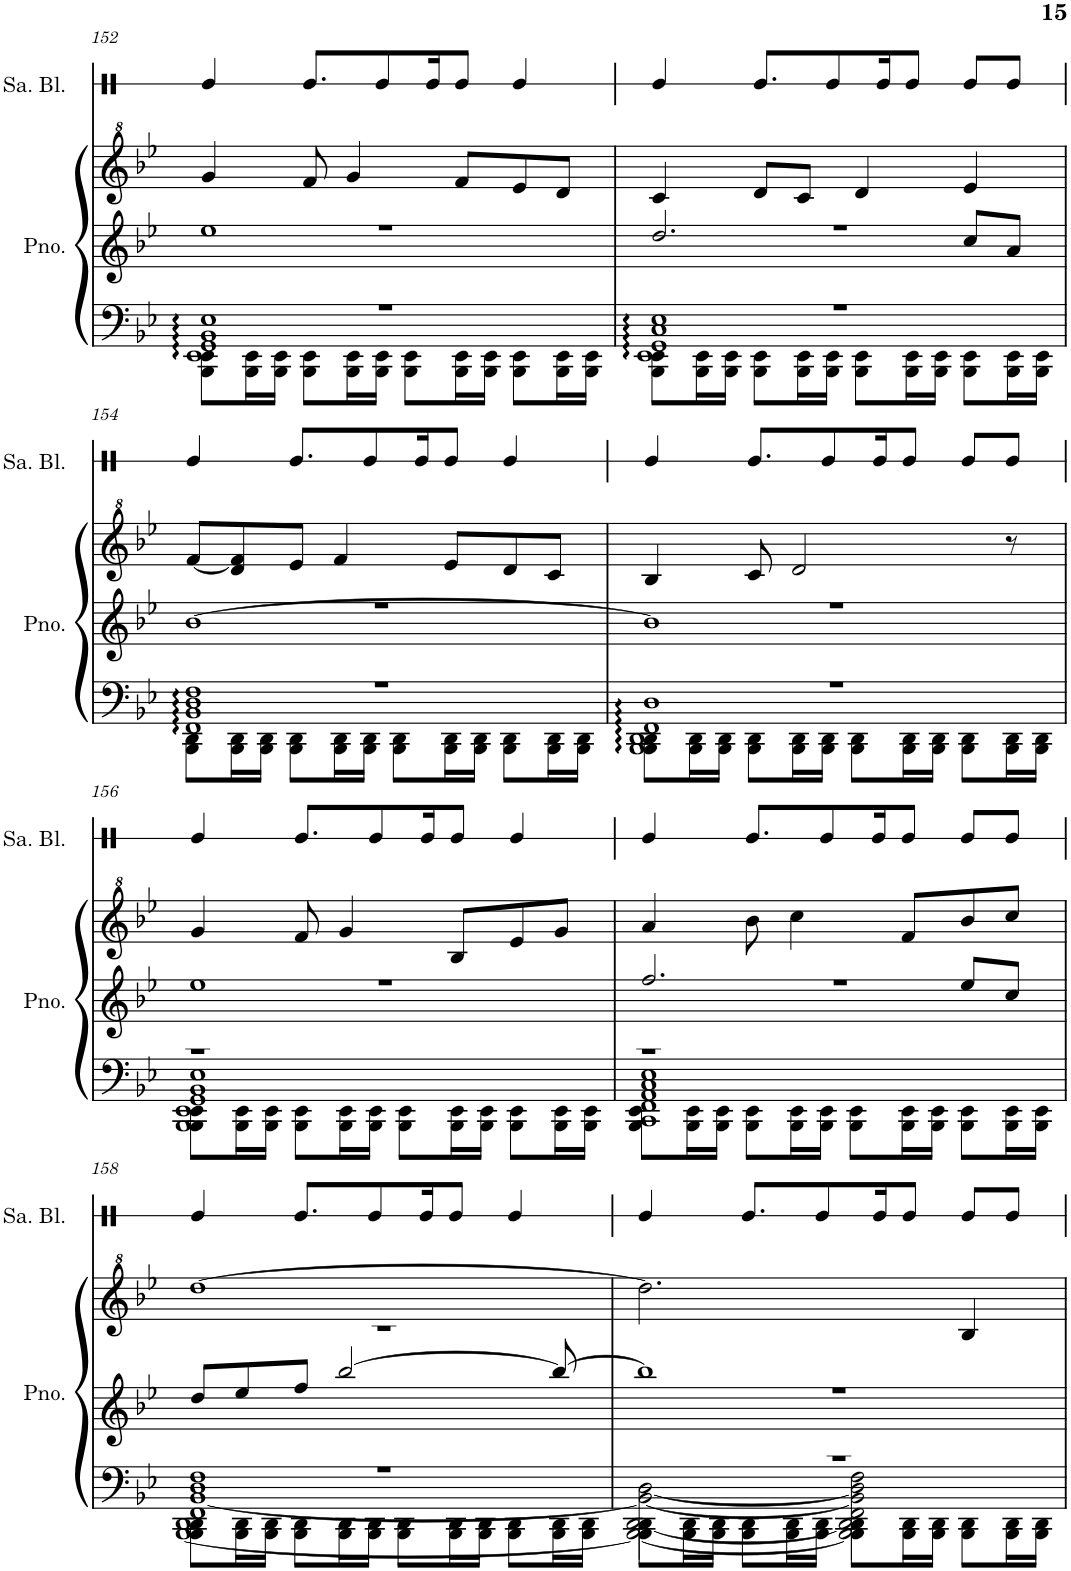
**kern	**kern	**kern	**kern
*part2	*part2	*part2	*part1
*staff4	*staff3	*staff2	*staff1
*I"钢琴	*	*	*I"沙锤块
!!LO:PB:g=z
*clefF4	*clefG2	*clefG^2	*clefX
*k[b-e-]	*k[b-e-]	*k[b-e-]	*k[]
*M4/4	*M4/4	*M4/4	*M4/4
=152	=152	=152	=152
*^	*^	*	*
*	*^	*	*	*	*
1EE- 1GG 1BB- 1E-	8BBB-\ 8EE-\L	1r	1r	1ee-	4gg/	4Re/
.	16BBB-\ 16EE-\L	.	.	.	.	.
.	16BBB-\ 16EE-\JJ	.	.	.	.	.
.	8BBB-\ 8EE-\L	.	.	.	8ff/	8.Re/L
.	16BBB-\ 16EE-\L	.	.	.	4gg/	.
.	16BBB-\ 16EE-\JJ	.	.	.	.	8Re/
.	8BBB-\ 8EE-\L	.	.	.	.	.
.	.	.	.	.	.	16Re/K
.	16BBB-\ 16EE-\L	.	.	.	8ff/L	8Re/J
.	16BBB-\ 16EE-\JJ	.	.	.	.	.
.	8BBB-\ 8EE-\L	.	.	.	8ee-/	4Re/
.	16BBB-\ 16EE-\L	.	.	.	8dd/J	.
.	16BBB-\ 16EE-\JJ	.	.	.	.	.
=153	=153	=153	=153	=153	=153	=153
1EE- 1GG 1C 1E-	8BBB-\ 8EE-\L	1r	1r	2.dd/	4cc/	4Re/
.	16BBB-\ 16EE-\L	.	.	.	.	.
.	16BBB-\ 16EE-\JJ	.	.	.	.	.
.	8BBB-\ 8EE-\L	.	.	.	8dd/L	8.Re/L
.	16BBB-\ 16EE-\L	.	.	.	8cc/J	.
.	16BBB-\ 16EE-\JJ	.	.	.	.	8Re/
.	8BBB-\ 8EE-\L	.	.	.	4dd/	.
.	.	.	.	.	.	16Re/K
.	16BBB-\ 16EE-\L	.	.	.	.	8Re/J
.	16BBB-\ 16EE-\JJ	.	.	.	.	.
.	8BBB-\ 8EE-\L	.	.	8cc/L	4ee-/	8Re/L
.	16BBB-\ 16EE-\L	.	.	8a/J	.	8Re/J
.	16BBB-\ 16EE-\JJ	.	.	.	.	.
!!LO:LB:g=z
=154	=154	=154	=154	=154	=154	=154
1FF 1BB- 1D 1F	8BBB-\ 8DD\L	1r	1r	[1b-	[8ff/L	4Re/
.	16BBB-\ 16DD\L	.	.	.	8dd/ 8ff/]	.
.	16BBB-\ 16DD\JJ	.	.	.	.	.
.	8BBB-\ 8DD\L	.	.	.	8ee-/J	8.Re/L
.	16BBB-\ 16DD\L	.	.	.	4ff/	.
.	16BBB-\ 16DD\JJ	.	.	.	.	8Re/
.	8BBB-\ 8DD\L	.	.	.	.	.
.	.	.	.	.	.	16Re/K
.	16BBB-\ 16DD\L	.	.	.	8ee-/L	8Re/J
.	16BBB-\ 16DD\JJ	.	.	.	.	.
.	8BBB-\ 8DD\L	.	.	.	8dd/	4Re/
.	16BBB-\ 16DD\L	.	.	.	8cc/J	.
.	16BBB-\ 16DD\JJ	.	.	.	.	.
=155	=155	=155	=155	=155	=155	=155
1BBB- 1DD 1FF 1D	8BBB-\ 8DD\L	1r	1r	1b-]	4b-/	4Re/
.	16BBB-\ 16DD\L	.	.	.	.	.
.	16BBB-\ 16DD\JJ	.	.	.	.	.
.	8BBB-\ 8DD\L	.	.	.	8cc/	8.Re/L
.	16BBB-\ 16DD\L	.	.	.	2dd/	.
.	16BBB-\ 16DD\JJ	.	.	.	.	8Re/
.	8BBB-\ 8DD\L	.	.	.	.	.
.	.	.	.	.	.	16Re/K
.	16BBB-\ 16DD\L	.	.	.	.	8Re/J
.	16BBB-\ 16DD\JJ	.	.	.	.	.
.	8BBB-\ 8DD\L	.	.	.	.	8Re/L
.	16BBB-\ 16DD\L	.	.	.	8r	8Re/J
.	16BBB-\ 16DD\JJ	.	.	.	.	.
!!LO:LB:g=z
=156	=156	=156	=156	=156	=156	=156
1BBB- 1EE- 1GG 1BB- 1E-	8BBB-\ 8EE-\L	1r	1r	1ee-	4gg/	4Re/
.	16BBB-\ 16EE-\L	.	.	.	.	.
.	16BBB-\ 16EE-\JJ	.	.	.	.	.
.	8BBB-\ 8EE-\L	.	.	.	8ff/	8.Re/L
.	16BBB-\ 16EE-\L	.	.	.	4gg/	.
.	16BBB-\ 16EE-\JJ	.	.	.	.	8Re/
.	8BBB-\ 8EE-\L	.	.	.	.	.
.	.	.	.	.	.	16Re/K
.	16BBB-\ 16EE-\L	.	.	.	8b-/L	8Re/J
.	16BBB-\ 16EE-\JJ	.	.	.	.	.
.	8BBB-\ 8EE-\L	.	.	.	8ee-/	4Re/
.	16BBB-\ 16EE-\L	.	.	.	8gg/J	.
.	16BBB-\ 16EE-\JJ	.	.	.	.	.
=157	=157	=157	=157	=157	=157	=157
1CC 1FF 1AA 1C 1E-	8BBB-\ 8EE-\L	1r	1r	2.ff/	4aa/	4Re/
.	16BBB-\ 16EE-\L	.	.	.	.	.
.	16BBB-\ 16EE-\JJ	.	.	.	.	.
.	8BBB-\ 8EE-\L	.	.	.	8bb-\	8.Re/L
.	16BBB-\ 16EE-\L	.	.	.	4ccc\	.
.	16BBB-\ 16EE-\JJ	.	.	.	.	8Re/
.	8BBB-\ 8EE-\L	.	.	.	.	.
.	.	.	.	.	.	16Re/K
.	16BBB-\ 16EE-\L	.	.	.	8ff/L	8Re/J
.	16BBB-\ 16EE-\JJ	.	.	.	.	.
.	8BBB-\ 8EE-\L	.	.	8ee-/L	8bb-/	8Re/L
.	16BBB-\ 16EE-\L	.	.	8cc/J	8ccc/J	8Re/J
.	16BBB-\ 16EE-\JJ	.	.	.	.	.
!!LO:LB:g=z
=158	=158	=158	=158	=158	=158	=158
[1BBB- 1DD 1FF [1BB- 1D 1F	8BBB-\ 8DD\L	1r	1r	8dd/L	[1ddd	4Re/
.	16BBB-\ 16DD\L	.	.	8ee-/	.	.
.	16BBB-\ 16DD\JJ	.	.	.	.	.
.	8BBB-\ 8DD\L	.	.	8ff/J	.	8.Re/L
.	16BBB-\ 16DD\L	.	.	[2bb-/	.	.
.	16BBB-\ 16DD\JJ	.	.	.	.	8Re/
.	8BBB-\ 8DD\L	.	.	.	.	.
.	.	.	.	.	.	16Re/K
.	16BBB-\ 16DD\L	.	.	.	.	8Re/J
.	16BBB-\ 16DD\JJ	.	.	.	.	.
.	8BBB-\ 8DD\L	.	.	.	.	4Re/
.	16BBB-\ 16DD\L	.	.	8bb-/_	.	.
.	16BBB-\ 16DD\JJ	.	.	.	.	.
=159	=159	=159	=159	=159	=159	=159
2BBB-\_ [2DD\ 2BB-\_ [2D\	8BBB-\ 8DD\L	1r	1r	1bb-]	2.ddd\]	4Re/
.	16BBB-\ 16DD\L	.	.	.	.	.
.	16BBB-\ 16DD\JJ	.	.	.	.	.
.	8BBB-\ 8DD\L	.	.	.	.	8.Re/L
.	16BBB-\ 16DD\L	.	.	.	.	.
.	16BBB-\ 16DD\JJ	.	.	.	.	8Re/
2BBB-\] 2DD\] 2FF\ 2BB-\] 2D\] 2F\	8BBB-\ 8DD\L	.	.	.	.	.
.	.	.	.	.	.	16Re/K
.	16BBB-\ 16DD\L	.	.	.	.	8Re/J
.	16BBB-\ 16DD\JJ	.	.	.	.	.
.	8BBB-\ 8DD\L	.	.	.	4b-/	8Re/L
.	16BBB-\ 16DD\L	.	.	.	.	8Re/J
.	16BBB-\ 16DD\JJ	.	.	.	.	.
*v	*v	*v	*	*	*	*
*	*v	*v	*	*
=	=	=	=
*-	*-	*-	*-
